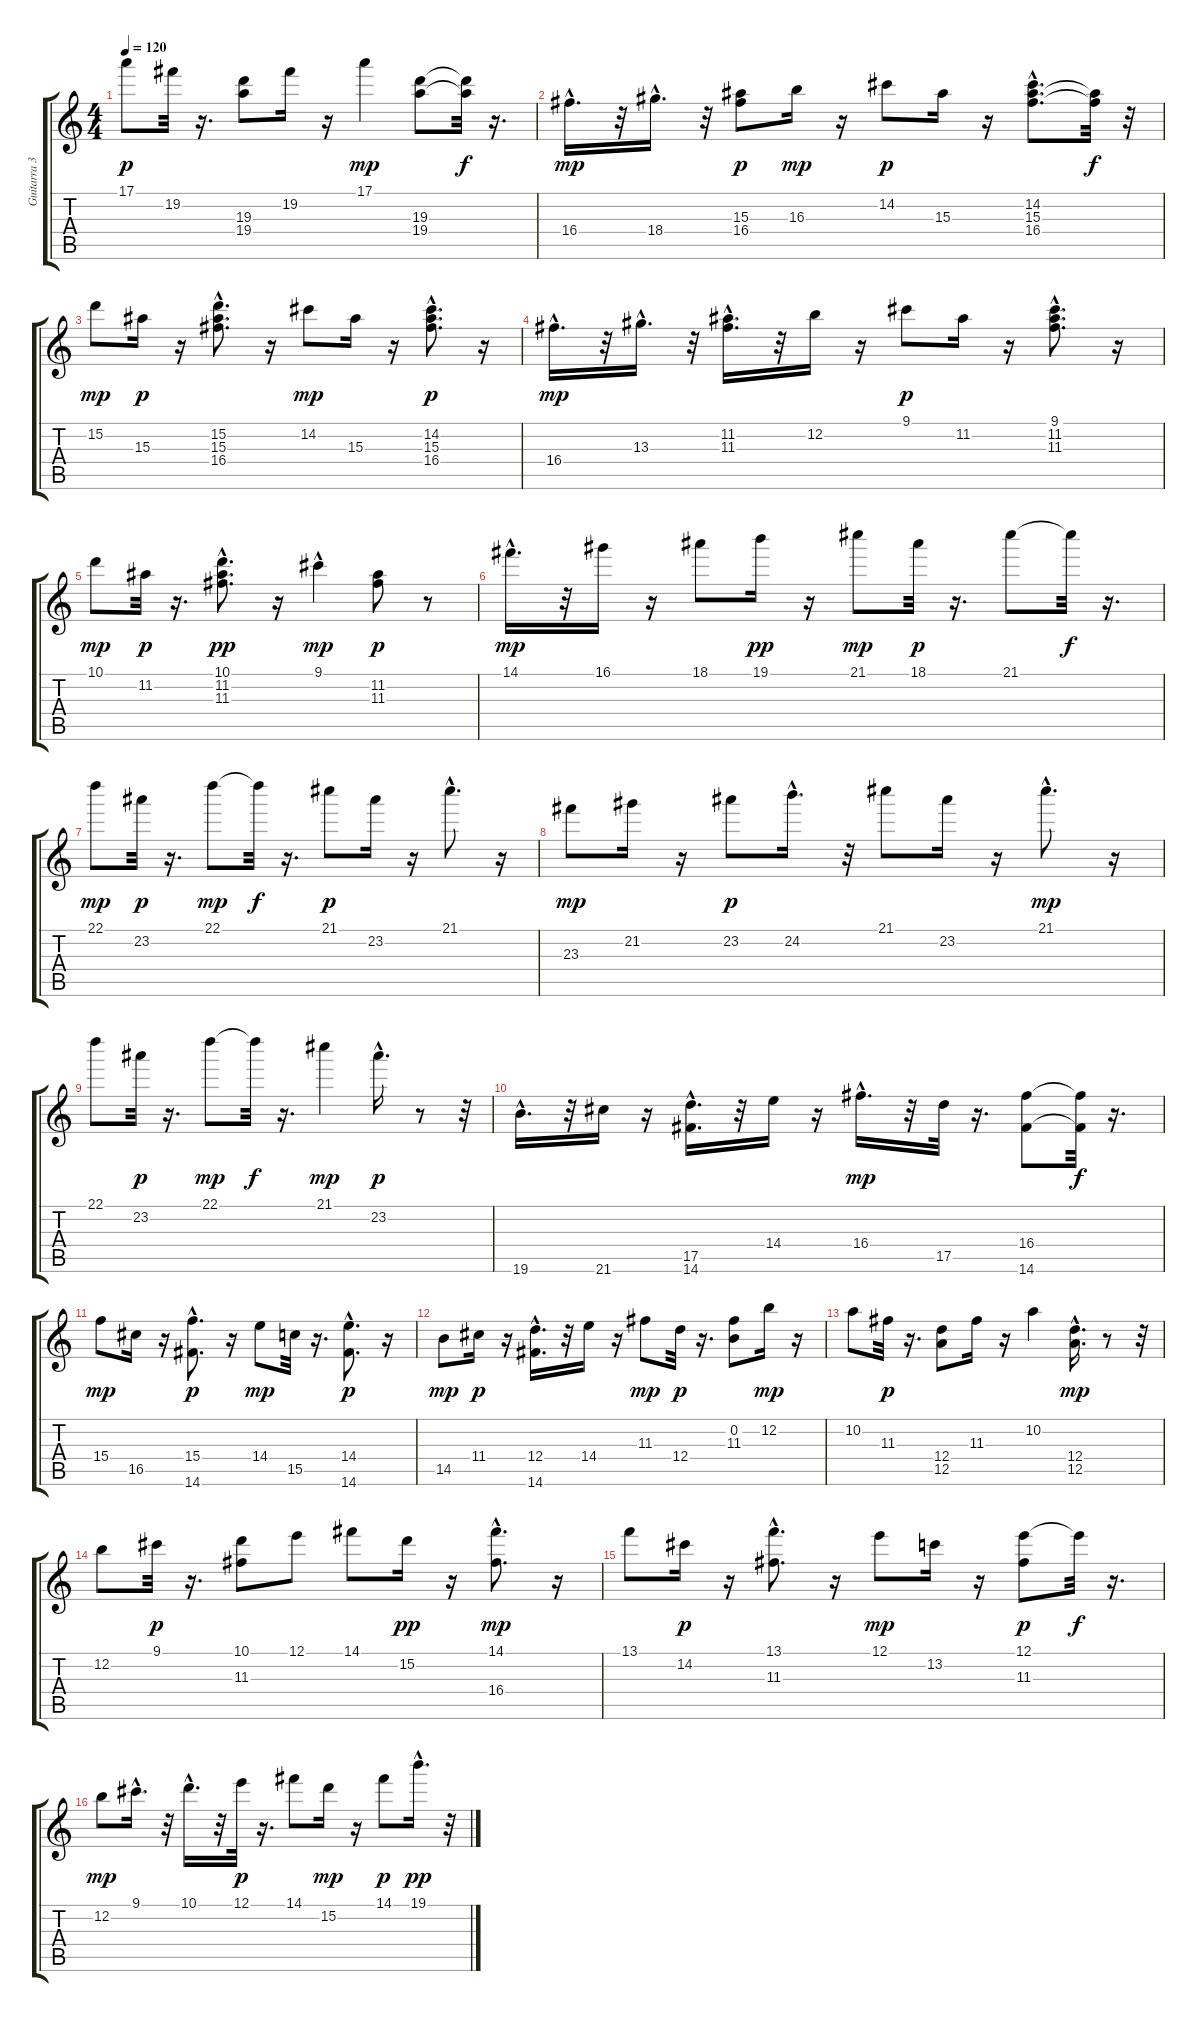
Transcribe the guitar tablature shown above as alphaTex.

\track ("Guitarra 3" "Guitarra 3") {instrument distortionguitar}
\staff {score tabs}
\tuning (E4 B3 G3 D3 A2 E2) {hide}
\ts (4 4)
\tempo 120
\clef g2
\ks c
17.1.8{dy p} 19.2.32 r.16{d} (19.3 19.4).8 19.2.16 r.16 17.1.4{dy mp} (19.3 19.4).8 (19.3{t} 19.4{t}).32{dy f} r.16{d} |
16.4{hac}.16{d dy mp} r.32 18.4{hac}.16{d} r.32 (15.3 16.4).8{dy p} 16.3.16{dy mp} r.16 14.2.8{dy p} 15.3.16 r.16 (14.2{hac} 15.3{hac} 16.4{hac}).8{d} (15.3{t} 16.4{t}).32{dy f} r.32 |
15.2.8{dy mp} 15.3.16{dy p} r.16 (15.2 15.3{hac} 16.4{hac}).8{d} r.16 14.2.8{dy mp} 15.3.16 r.16 (14.2{hac} 15.3{hac} 16.4{hac}).8{d dy p} r.16 |
16.4{hac}.16{d dy mp} r.32 13.3{hac}.16{d} r.32 (11.2{hac} 11.3{hac}).16{d} r.32 12.2.16 r.16 9.1.8{dy p} 11.2.16 r.16 (9.1 11.2{hac} 11.3).8{d} r.16 |
10.1.8{dy mp} 11.2.32{dy p} r.16{d} (10.1 11.2{hac} 11.3{hac}).8{d dy pp} r.16 9.1{hac}.4{dy mp} (11.2 11.3).8{dy p} r.8 |
14.1{hac}.16{d dy mp} r.32 16.1.16 r.16 18.1.8 19.1.16{dy pp} r.16 21.1.8{dy mp} 18.1.32{dy p} r.16{d} 21.1.8 21.1{t}.32{dy f} r.16{d} |
22.1.8{dy mp} 23.2.32{dy p} r.16{d} 22.1.8{dy mp} 22.1{t}.32{dy f} r.16{d} 21.1.8{dy p} 23.2.16 r.16 21.1{hac}.8{d} r.16 |
23.3.8{dy mp} 21.2.16 r.16 23.2.8{dy p} 24.2{hac}.16{d} r.32 21.1.8 23.2.16 r.16 21.1{hac}.8{d dy mp} r.16 |
22.1.8 23.2.32{dy p} r.16{d} 22.1.8{dy mp} 22.1{t}.32{dy f} r.16{d} 21.1.4{dy mp} 23.2{hac}.16{d dy p} r.8 r.32 |
19.6{hac}.16{d} r.32 21.6.16 r.16 (17.5{hac} 14.6{hac}).16{d} r.32 14.4.16 r.16 16.4{hac}.16{d dy mp} r.32 17.5.32 r.16{d} (16.4 14.6).8 (16.4{t} 14.6{t}).32{dy f} r.16{d} |
15.4.8{dy mp} 16.5.16 r.16 (15.4{hac} 14.6{hac}).8{d dy p} r.16 14.4.8{dy mp} 15.5.32 r.16{d} (14.4{hac} 14.6).8{d dy p} r.16 |
14.5.8{dy mp} 11.4.16{dy p} r.16 (12.4{hac} 14.6{hac}).16{d} r.32 14.4.16 r.16 11.3.8{dy mp} 12.4.32{dy p} r.16{d} (0.2 11.3).8 12.2.16{dy mp} r.16 |
10.2.8 11.3.32{dy p} r.16{d} (12.4 12.5).8 11.3.16 r.16 10.2.4 (12.4{hac} 12.5{hac}).16{d dy mp} r.8 r.32 |
12.2.8 9.1.32{dy p} r.16{d} (10.1 11.3).8 12.1.8 14.1.8 15.2.16{dy pp} r.16 (14.1 16.4{hac}).8{d dy mp} r.16 |
13.1.8 14.2.16{dy p} r.16 (13.1 11.3{hac}).8{d} r.16 12.1.8{dy mp} 13.2.16 r.16 (12.1 11.3).8{dy p} 12.1{t}.32{dy f} r.16{d} |
12.2.8{dy mp} 9.1{hac}.16{d} r.32 10.1{hac}.16{d} r.32 12.1.32{dy p} r.16{d} 14.1.8 15.2.16{dy mp} r.16 14.1.8{dy p} 19.1{hac}.16{d dy pp} r.32
